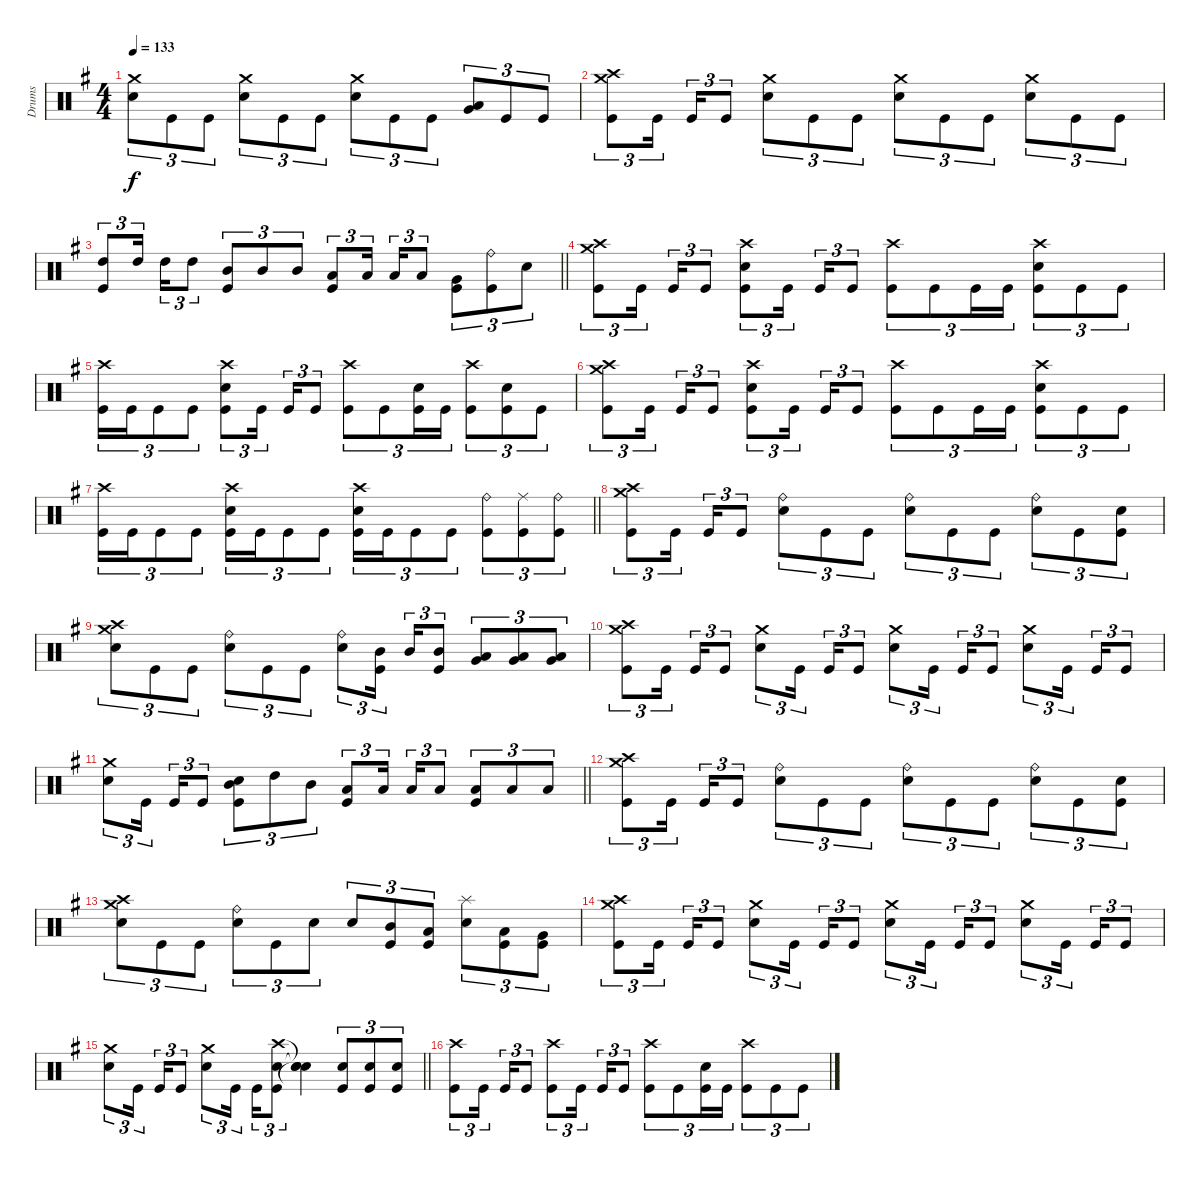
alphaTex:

\track ("Drums" "Drums") {instrument percussion}
\staff
\articulation defaults
\ts (4 4)
\tempo 133
\clef neutral
\ks eminor
("Crash medium (hit)" "Electric Snare (hit)").8{tu (3 2) dy f} "Kick (hit)".8{tu (3 2)} "Kick (hit)".8{tu (3 2)} ("Crash medium (hit)" "Electric Snare (hit)").8{tu (3 2)} "Kick (hit)".8{tu (3 2)} "Kick (hit)".8{tu (3 2)} ("Crash medium (hit)" "Electric Snare (hit)").8{tu (3 2)} "Kick (hit)".8{tu (3 2)} "Kick (hit)".8{tu (3 2)} ("Low Floor Tom (hit)" "Very Low Tom (hit)").8{tu (3 2)} "Kick (hit)".8{tu (3 2)} "Kick (hit)".8{tu (3 2)} |
("Crash high (hit)" "Crash medium (hit)" "Kick (hit)").8{tu (3 2)} "Kick (hit)".16{tu (3 2) beam splitsecondary} "Kick (hit)".16{tu (3 2)} "Kick (hit)".8{tu (3 2)} ("Crash medium (hit)" "Electric Snare (hit)").8{tu (3 2)} "Kick (hit)".8{tu (3 2)} "Kick (hit)".8{tu (3 2)} ("Crash medium (hit)" "Electric Snare (hit)").8{tu (3 2)} "Kick (hit)".8{tu (3 2)} "Kick (hit)".8{tu (3 2)} ("Crash medium (hit)" "Electric Snare (hit)").8{tu (3 2)} "Kick (hit)".8{tu (3 2)} "Kick (hit)".8{tu (3 2)} |
\barLineRight lightlight
("High Tom (hit)" "Kick (hit)").8{tu (3 2)} "High Tom (hit)".16{tu (3 2) beam splitsecondary} "High Tom (hit)".16{tu (3 2)} "High Tom (hit)".8{tu (3 2)} ("Mid Tom (hit)" "Kick (hit)").8{tu (3 2)} "Mid Tom (hit)".8{tu (3 2)} "Mid Tom (hit)".8{tu (3 2)} ("Low Tom (hit)" "Kick (hit)").8{tu (3 2)} "Low Tom (hit)".16{tu (3 2) beam splitsecondary} "Low Tom (hit)".16{tu (3 2)} "Low Tom (hit)".8{tu (3 2)} ("Very Low Tom (hit)" "Kick (hit)").8{tu (3 2)} ("Ride (bell)" "Kick (hit)").8{tu (3 2)} "Electric Snare (hit)".8{tu (3 2)} |
("Crash high (hit)" "Crash medium (hit)" "Kick (hit)").8{tu (3 2)} "Kick (hit)".16{tu (3 2) beam splitsecondary} "Kick (hit)".16{tu (3 2)} "Kick (hit)".8{tu (3 2)} ("Crash high (hit)" "Electric Snare (hit)" "Kick (hit)").8{tu (3 2)} "Kick (hit)".16{tu (3 2) beam splitsecondary} "Kick (hit)".16{tu (3 2)} "Kick (hit)".8{tu (3 2)} ("Crash high (hit)" "Kick (hit)").8{tu (3 2)} "Kick (hit)".8{tu (3 2)} "Kick (hit)".16{tu (3 2)} "Kick (hit)".16{tu (3 2)} ("Crash high (hit)" "Electric Snare (hit)" "Kick (hit)").8{tu (3 2)} "Kick (hit)".8{tu (3 2)} "Kick (hit)".8{tu (3 2)} |
("Crash high (hit)" "Kick (hit)").16{tu (3 2)} "Kick (hit)".16{tu (3 2)} "Kick (hit)".8{tu (3 2)} "Kick (hit)".8{tu (3 2)} ("Crash high (hit)" "Electric Snare (hit)" "Kick (hit)").8{tu (3 2)} "Kick (hit)".16{tu (3 2) beam splitsecondary} "Kick (hit)".16{tu (3 2)} "Kick (hit)".8{tu (3 2)} ("Crash high (hit)" "Kick (hit)").8{tu (3 2)} "Kick (hit)".8{tu (3 2)} ("Electric Snare (hit)" "Kick (hit)").16{tu (3 2)} "Kick (hit)".16{tu (3 2)} ("Crash high (hit)" "Kick (hit)").8{tu (3 2)} ("Electric Snare (hit)" "Kick (hit)").8{tu (3 2)} "Kick (hit)".8{tu (3 2)} |
("Crash high (hit)" "Crash medium (hit)" "Kick (hit)").8{tu (3 2)} "Kick (hit)".16{tu (3 2) beam splitsecondary} "Kick (hit)".16{tu (3 2)} "Kick (hit)".8{tu (3 2)} ("Crash high (hit)" "Electric Snare (hit)" "Kick (hit)").8{tu (3 2)} "Kick (hit)".16{tu (3 2) beam splitsecondary} "Kick (hit)".16{tu (3 2)} "Kick (hit)".8{tu (3 2)} ("Crash high (hit)" "Kick (hit)").8{tu (3 2)} "Kick (hit)".8{tu (3 2)} "Kick (hit)".16{tu (3 2)} "Kick (hit)".16{tu (3 2)} ("Crash high (hit)" "Electric Snare (hit)" "Kick (hit)").8{tu (3 2)} "Kick (hit)".8{tu (3 2)} "Kick (hit)".8{tu (3 2)} |
\barLineRight lightlight
("Crash high (hit)" "Kick (hit)").16{tu (3 2)} "Kick (hit)".16{tu (3 2)} "Kick (hit)".8{tu (3 2)} "Kick (hit)".8{tu (3 2)} ("Crash high (hit)" "Electric Snare (hit)" "Kick (hit)").16{tu (3 2)} "Kick (hit)".16{tu (3 2)} "Kick (hit)".8{tu (3 2)} "Kick (hit)".8{tu (3 2)} ("Crash high (hit)" "Electric Snare (hit)" "Kick (hit)").16{tu (3 2)} "Kick (hit)".16{tu (3 2)} "Kick (hit)".8{tu (3 2)} "Kick (hit)".8{tu (3 2)} ("Ride (bell)" "Kick (hit)").8{tu (3 2)} ("Ride (middle)" "Kick (hit)").8{tu (3 2)} ("Ride (bell)" "Kick (hit)").8{tu (3 2)} |
\section ("" "")
("Crash high (hit)" "Crash medium (hit)" "Kick (hit)").8{tu (3 2)} "Kick (hit)".16{tu (3 2) beam splitsecondary} "Kick (hit)".16{tu (3 2)} "Kick (hit)".8{tu (3 2)} ("Ride (bell)" "Electric Snare (hit)").8{tu (3 2)} "Kick (hit)".8{tu (3 2)} "Kick (hit)".8{tu (3 2)} ("Ride (bell)" "Electric Snare (hit)").8{tu (3 2)} "Kick (hit)".8{tu (3 2)} "Kick (hit)".8{tu (3 2)} ("Ride (bell)" "Electric Snare (hit)").8{tu (3 2)} "Kick (hit)".8{tu (3 2)} ("Electric Snare (hit)" "Kick (hit)").8{tu (3 2)} |
("Crash high (hit)" "Crash medium (hit)" "Electric Snare (hit)").8{tu (3 2)} "Kick (hit)".8{tu (3 2)} "Kick (hit)".8{tu (3 2)} ("Ride (bell)" "Electric Snare (hit)").8{tu (3 2)} "Kick (hit)".8{tu (3 2)} "Kick (hit)".8{tu (3 2)} ("Ride (bell)" "Electric Snare (hit)").8{tu (3 2)} ("Mid Tom (hit)" "Kick (hit)").16{tu (3 2) beam splitsecondary} "Mid Tom (hit)".16{tu (3 2)} ("Mid Tom (hit)" "Kick (hit)").8{tu (3 2)} ("Low Tom (hit)" "Very Low Tom (hit)").8{tu (3 2)} ("Low Tom (hit)" "Very Low Tom (hit)").8{tu (3 2)} ("Low Tom (hit)" "Very Low Tom (hit)").8{tu (3 2)} |
("Crash high (hit)" "Crash medium (hit)" "Kick (hit)").8{tu (3 2)} "Kick (hit)".16{tu (3 2) beam splitsecondary} "Kick (hit)".16{tu (3 2)} "Kick (hit)".8{tu (3 2)} ("Crash medium (hit)" "Electric Snare (hit)").8{tu (3 2)} "Kick (hit)".16{tu (3 2) beam splitsecondary} "Kick (hit)".16{tu (3 2)} "Kick (hit)".8{tu (3 2)} ("Crash medium (hit)" "Electric Snare (hit)").8{tu (3 2)} "Kick (hit)".16{tu (3 2) beam splitsecondary} "Kick (hit)".16{tu (3 2)} "Kick (hit)".8{tu (3 2)} ("Crash medium (hit)" "Electric Snare (hit)").8{tu (3 2)} "Kick (hit)".16{tu (3 2) beam splitsecondary} "Kick (hit)".16{tu (3 2)} "Kick (hit)".8{tu (3 2)} |
\barLineRight lightlight
("Crash medium (hit)" "Electric Snare (hit)").8{tu (3 2)} "Kick (hit)".16{tu (3 2) beam splitsecondary} "Kick (hit)".16{tu (3 2)} "Kick (hit)".8{tu (3 2)} ("Mid Tom (hit)" "Electric Snare (hit)" "Kick (hit)").8{tu (3 2)} "High Tom (hit)".8{tu (3 2)} "Mid Tom (hit)".8{tu (3 2)} ("Low Tom (hit)" "Kick (hit)").8{tu (3 2)} "Low Tom (hit)".16{tu (3 2) beam splitsecondary} "Low Tom (hit)".16{tu (3 2)} "Low Tom (hit)".8{tu (3 2)} ("Low Tom (hit)" "Kick (hit)").8{tu (3 2)} "Low Tom (hit)".8{tu (3 2)} "Low Tom (hit)".8{tu (3 2)} |
("Crash high (hit)" "Crash medium (hit)" "Kick (hit)").8{tu (3 2)} "Kick (hit)".16{tu (3 2) beam splitsecondary} "Kick (hit)".16{tu (3 2)} "Kick (hit)".8{tu (3 2)} ("Ride (bell)" "Electric Snare (hit)").8{tu (3 2)} "Kick (hit)".8{tu (3 2)} "Kick (hit)".8{tu (3 2)} ("Ride (bell)" "Electric Snare (hit)").8{tu (3 2)} "Kick (hit)".8{tu (3 2)} "Kick (hit)".8{tu (3 2)} ("Ride (bell)" "Electric Snare (hit)").8{tu (3 2)} "Kick (hit)".8{tu (3 2)} ("Electric Snare (hit)" "Kick (hit)").8{tu (3 2)} |
("Crash high (hit)" "Crash medium (hit)" "Electric Snare (hit)").8{tu (3 2)} "Kick (hit)".8{tu (3 2)} "Kick (hit)".8{tu (3 2)} ("Ride (bell)" "Electric Snare (hit)").8{tu (3 2)} "Kick (hit)".8{tu (3 2)} "Electric Snare (hit)".8{tu (3 2)} "Electric Snare (hit)".8{tu (3 2)} ("Mid Tom (hit)" "Kick (hit)").8{tu (3 2)} ("Low Tom (hit)" "Kick (hit)").8{tu (3 2)} ("Splash (hit)" "Electric Snare (hit)").8{tu (3 2)} ("Low Tom (hit)" "Kick (hit)").8{tu (3 2)} ("Very Low Tom (hit)" "Kick (hit)").8{tu (3 2)} |
("Crash high (hit)" "Crash medium (hit)" "Kick (hit)").8{tu (3 2)} "Kick (hit)".16{tu (3 2) beam splitsecondary} "Kick (hit)".16{tu (3 2)} "Kick (hit)".8{tu (3 2)} ("Crash medium (hit)" "Electric Snare (hit)").8{tu (3 2)} "Kick (hit)".16{tu (3 2) beam splitsecondary} "Kick (hit)".16{tu (3 2)} "Kick (hit)".8{tu (3 2)} ("Crash medium (hit)" "Electric Snare (hit)").8{tu (3 2)} "Kick (hit)".16{tu (3 2) beam splitsecondary} "Kick (hit)".16{tu (3 2)} "Kick (hit)".8{tu (3 2)} ("Crash medium (hit)" "Electric Snare (hit)").8{tu (3 2)} "Kick (hit)".16{tu (3 2) beam splitsecondary} "Kick (hit)".16{tu (3 2)} "Kick (hit)".8{tu (3 2)} |
\barLineRight lightlight
("Crash medium (hit)" "Electric Snare (hit)").8{tu (3 2)} "Kick (hit)".16{tu (3 2) beam splitsecondary} "Kick (hit)".16{tu (3 2)} "Kick (hit)".8{tu (3 2)} ("Crash medium (hit)" "Electric Snare (hit)").8{tu (3 2)} "Kick (hit)".16{tu (3 2) beam splitsecondary} "Kick (hit)".16{tu (3 2)} ("Crash high (hit)" "Electric Snare (hit)" "Kick (hit)").8{tu (3 2)} ("Snare (hit)"{t} "Electric Snare (hit)"{t} "Snare (hit)"{t}).4 ("Electric Snare (hit)" "Kick (hit)").8{tu (3 2)} ("Electric Snare (hit)" "Kick (hit)").8{tu (3 2)} ("Electric Snare (hit)" "Kick (hit)").8{tu (3 2)} |
\section ("" "")
("Crash high (hit)" "Kick (hit)").8{tu (3 2)} "Kick (hit)".16{tu (3 2) beam splitsecondary} "Kick (hit)".16{tu (3 2)} "Kick (hit)".8{tu (3 2)} ("Crash high (hit)" "Kick (hit)").8{tu (3 2)} "Kick (hit)".16{tu (3 2) beam splitsecondary} "Kick (hit)".16{tu (3 2)} "Kick (hit)".8{tu (3 2)} ("Crash high (hit)" "Kick (hit)").8{tu (3 2)} "Kick (hit)".8{tu (3 2)} ("Electric Snare (hit)" "Kick (hit)").16{tu (3 2)} "Kick (hit)".16{tu (3 2)} ("Crash high (hit)" "Kick (hit)").8{tu (3 2)} "Kick (hit)".8{tu (3 2)} "Kick (hit)".8{tu (3 2)}
